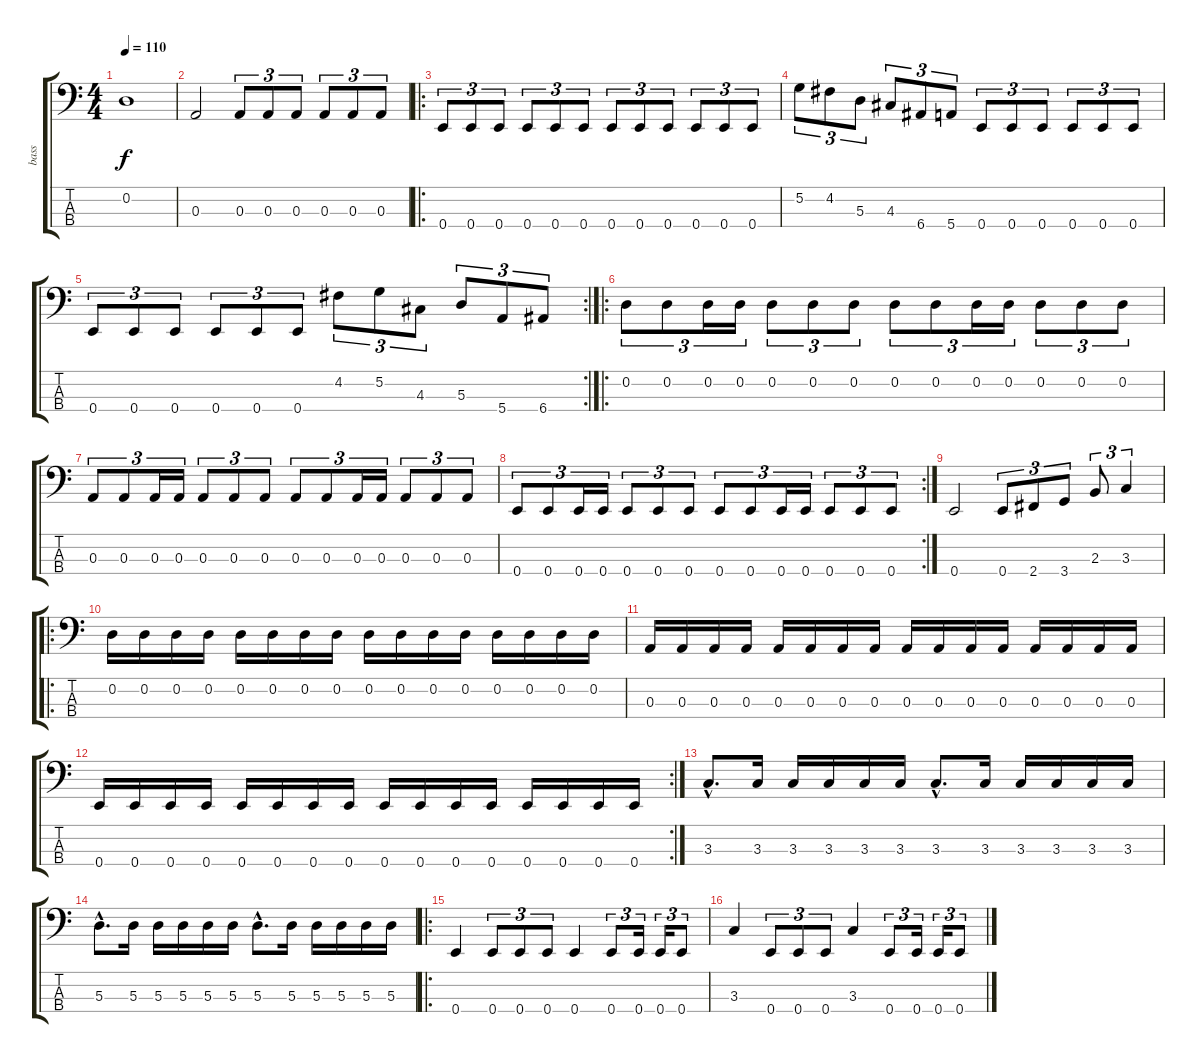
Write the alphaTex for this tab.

\track ("bass" "bass") {instrument electricbasspick}
\staff {score tabs}
\tuning (G2 D2 A1 E1) {hide}
\ts (4 4)
\tempo 110
\clef f4
\ks c
0.2{t}.1{dy f} |
0.3.2 0.3.8{tu (3 2)} 0.3.8{tu (3 2)} 0.3.8{tu (3 2)} 0.3.8{tu (3 2)} 0.3.8{tu (3 2)} 0.3.8{tu (3 2)} |
\ro
0.4.8{tu (3 2)} 0.4.8{tu (3 2)} 0.4.8{tu (3 2)} 0.4.8{tu (3 2)} 0.4.8{tu (3 2)} 0.4.8{tu (3 2)} 0.4.8{tu (3 2)} 0.4.8{tu (3 2)} 0.4.8{tu (3 2)} 0.4.8{tu (3 2)} 0.4.8{tu (3 2)} 0.4.8{tu (3 2)} |
5.2.8{tu (3 2)} 4.2.8{tu (3 2)} 5.3.8{tu (3 2)} 4.3.8{tu (3 2)} 6.4.8{tu (3 2)} 5.4.8{tu (3 2)} 0.4.8{tu (3 2)} 0.4.8{tu (3 2)} 0.4.8{tu (3 2)} 0.4.8{tu (3 2)} 0.4.8{tu (3 2)} 0.4.8{tu (3 2)} |
\rc 2
0.4.8{tu (3 2)} 0.4.8{tu (3 2)} 0.4.8{tu (3 2)} 0.4.8{tu (3 2)} 0.4.8{tu (3 2)} 0.4.8{tu (3 2)} 4.2.8{tu (3 2)} 5.2.8{tu (3 2)} 4.3.8{tu (3 2)} 5.3.8{tu (3 2)} 5.4.8{tu (3 2)} 6.4.8{tu (3 2)} |
\ro
0.2.8{tu (3 2)} 0.2.8{tu (3 2)} 0.2.16{tu (3 2)} 0.2.16{tu (3 2)} 0.2.8{tu (3 2)} 0.2.8{tu (3 2)} 0.2.8{tu (3 2)} 0.2.8{tu (3 2)} 0.2.8{tu (3 2)} 0.2.16{tu (3 2)} 0.2.16{tu (3 2)} 0.2.8{tu (3 2)} 0.2.8{tu (3 2)} 0.2.8{tu (3 2)} |
0.3.8{tu (3 2)} 0.3.8{tu (3 2)} 0.3.16{tu (3 2)} 0.3.16{tu (3 2)} 0.3.8{tu (3 2)} 0.3.8{tu (3 2)} 0.3.8{tu (3 2)} 0.3.8{tu (3 2)} 0.3.8{tu (3 2)} 0.3.16{tu (3 2)} 0.3.16{tu (3 2)} 0.3.8{tu (3 2)} 0.3.8{tu (3 2)} 0.3.8{tu (3 2)} |
\rc 2
0.4.8{tu (3 2)} 0.4.8{tu (3 2)} 0.4.16{tu (3 2)} 0.4.16{tu (3 2)} 0.4.8{tu (3 2)} 0.4.8{tu (3 2)} 0.4.8{tu (3 2)} 0.4.8{tu (3 2)} 0.4.8{tu (3 2)} 0.4.16{tu (3 2)} 0.4.16{tu (3 2)} 0.4.8{tu (3 2)} 0.4.8{tu (3 2)} 0.4.8{tu (3 2)} |
0.4.2 0.4.8{tu (3 2)} 2.4.8{tu (3 2)} 3.4.8{tu (3 2)} 2.3.8{tu (3 2)} 3.3.4{tu (3 2)} |
\ro
0.2.16 0.2.16 0.2.16 0.2.16 0.2.16 0.2.16 0.2.16 0.2.16 0.2.16 0.2.16 0.2.16 0.2.16 0.2.16 0.2.16 0.2.16 0.2.16 |
0.3.16 0.3.16 0.3.16 0.3.16 0.3.16 0.3.16 0.3.16 0.3.16 0.3.16 0.3.16 0.3.16 0.3.16 0.3.16 0.3.16 0.3.16 0.3.16 |
\rc 2
0.4.16 0.4.16 0.4.16 0.4.16 0.4.16 0.4.16 0.4.16 0.4.16 0.4.16 0.4.16 0.4.16 0.4.16 0.4.16 0.4.16 0.4.16 0.4.16 |
3.3{hac}.8{d} 3.3.16 3.3.16 3.3.16 3.3.16 3.3.16 3.3{hac}.8{d} 3.3.16 3.3.16 3.3.16 3.3.16 3.3.16 |
5.3{hac}.8{d} 5.3.16 5.3.16 5.3.16 5.3.16 5.3.16 5.3{hac}.8{d} 5.3.16 5.3.16 5.3.16 5.3.16 5.3.16 |
\ro
0.4.4 0.4.8{tu (3 2)} 0.4.8{tu (3 2)} 0.4.8{tu (3 2)} 0.4.4 0.4.8{tu (3 2)} 0.4.16{tu (3 2)} 0.4.16{tu (3 2)} 0.4.8{tu (3 2)} |
3.3.4 0.4.8{tu (3 2)} 0.4.8{tu (3 2)} 0.4.8{tu (3 2)} 3.3.4 0.4.8{tu (3 2)} 0.4.16{tu (3 2)} 0.4.16{tu (3 2)} 0.4.8{tu (3 2)}
